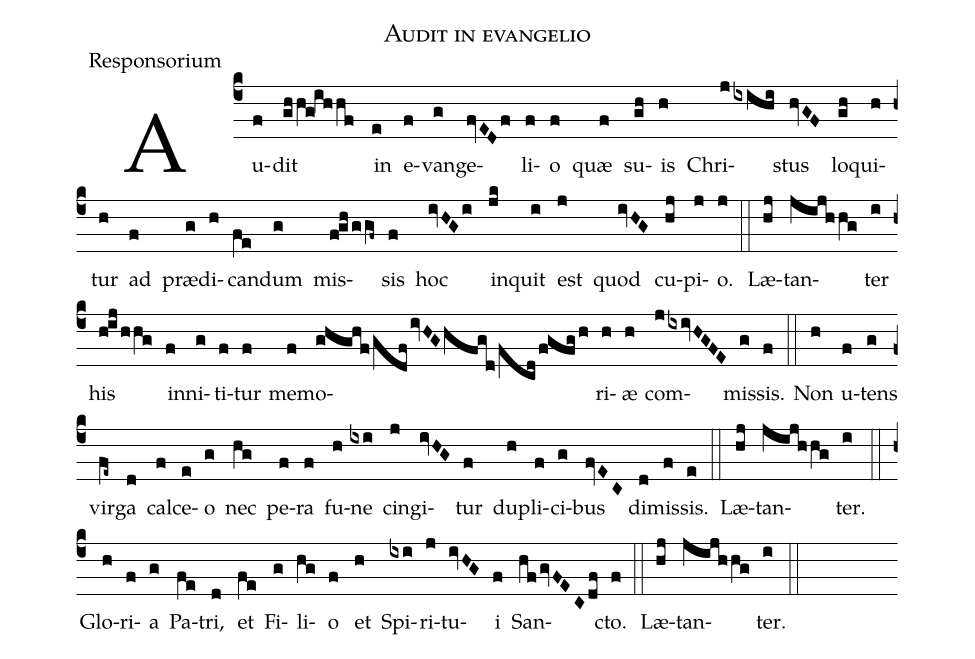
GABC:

name:Audit in evangelio;
office-part:Responsorium;
%%
(c4)Au(f)dit(ghhg!ihhf) in(e) e(f)van(g)ge(fvEDf)li(f)o(f) quæ(f) su(gh)is(h) Chri(jixihi)stus(hvGF) lo(gh)qui(h)tur(h) ad(f) præ(g)di(h)can(fe)dum(g) mis(fghggf~)sis(f) hoc(ivHGi) in(jk)quit(i) est(j) quod(ivHG) cu(hj)pi(j)o.(j) (::) Læ(hj)tan(jijhhg)ter(i) his(hijhhg) in(f)ni(g)ti(f)tur(f) me(f)mo(ghghfgdfivHGhfgdfcdfgfgh)ri(h)æ(h) com(jixivHGFE)mis(g)sis.(f) (::) Non(h) u(f)tens(g) vir(fe~)ga(d) cal(f)ce(e)o(g) nec(hg) pe(f)ra(f) fu(h)ne(ixi) cin(j)gi(ivHG)tur(f) du(h)pli(f)ci(g)bus(fvEC) di(d)mis(f)sis.(e) (::)  Læ(hj)tan(jijhhg)ter.(i) (::) Glo(h)ri(f)a(g) Pa(fe)tri,(d) et(fe) Fi(g)li(hg)o(f) et(h) Spi(ixi)ri(j)tu(ivHG)i(f) San(hfgvFECdf)cto.(f) (::) Læ(hj)tan(jijhhg)ter.(i) (::)
